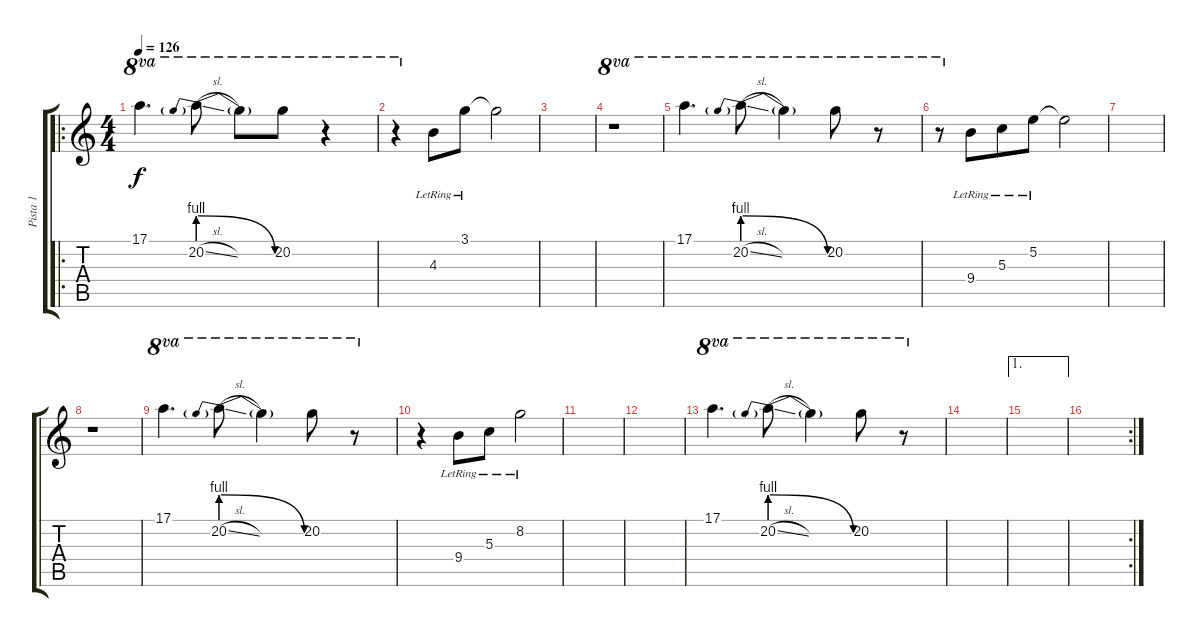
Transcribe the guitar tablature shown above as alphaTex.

\track ("Pista 1" "Pista 1") {instrument electricguitarclean}
\staff {score tabs}
\tuning (E4 B3 G3 D3 A2 E2) {hide}
\ro
\ts (4 4)
\tempo 126
\clef g2
\ks c
17.1.4{d ot 8va dy f} 20.2{be (prebendrelease 0 4 60 0) sl}.8{ot 8va} 20.2{t}.8{ot 8va} 20.2.8{ot 8va} r.4{ot 8va} |
r.4{ot 8va} 4.3{lr}.8 3.1{lr}.8 3.1{t}.2 |
|
r.1{ot 8va} |
17.1.4{d ot 8va} 20.2{be (prebendrelease 0 4 60 0) sl}.8{ot 8va} 20.2{t}.4{ot 8va} 20.2.8{ot 8va} r.8{ot 8va} |
r.8{ot 8va} 9.4{lr}.8{beam merge} 5.3{lr}.8 5.2{lr}.8 5.2{t}.2 |
|
r.1 |
17.1.4{d ot 8va} 20.2{be (prebendrelease 0 4 60 0) sl}.8{ot 8va} 20.2{t}.4{ot 8va} 20.2.8{ot 8va} r.8{ot 8va} |
r.4 9.4{lr}.8 5.3{lr}.8 8.2{lr}.2 |
|
|
17.1.4{d ot 8va} 20.2{be (prebendrelease 0 4 60 0) sl}.8{ot 8va} 20.2{t}.4{ot 8va} 20.2.8{ot 8va} r.8{ot 8va} |
|
\ae 1
|
\rc 2
